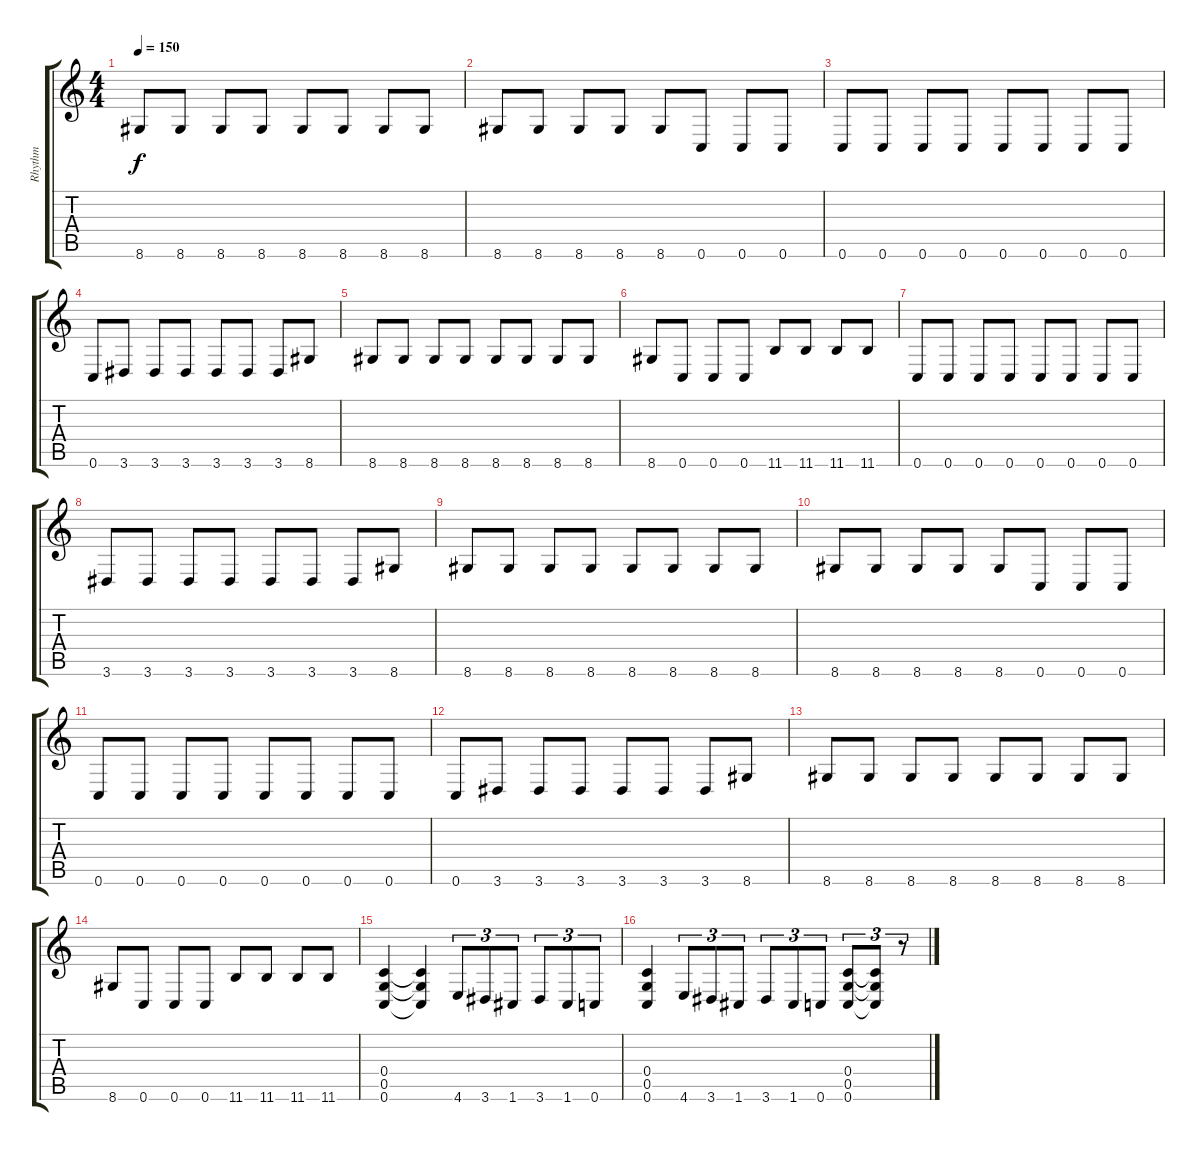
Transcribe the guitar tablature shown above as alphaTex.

\track ("Rhythm" "Rhythm") {instrument distortionguitar}
\staff {score tabs}
\tuning (D4 A3 F3 C3 G2 C2) {hide}
\ts (4 4)
\tempo 150
\clef g2
\ks c
8.6.8{dy f} 8.6.8 8.6.8 8.6.8 8.6.8 8.6.8 8.6.8 8.6.8 |
8.6.8 8.6.8 8.6.8 8.6.8 8.6.8 0.6.8 0.6.8 0.6.8 |
0.6.8 0.6.8 0.6.8 0.6.8 0.6.8 0.6.8 0.6.8 0.6.8 |
0.6.8 3.6.8 3.6.8 3.6.8 3.6.8 3.6.8 3.6.8 8.6.8 |
8.6.8 8.6.8 8.6.8 8.6.8 8.6.8 8.6.8 8.6.8 8.6.8 |
8.6.8 0.6.8 0.6.8 0.6.8 11.6.8 11.6.8 11.6.8 11.6.8 |
0.6.8 0.6.8 0.6.8 0.6.8 0.6.8 0.6.8 0.6.8 0.6.8 |
3.6.8 3.6.8 3.6.8 3.6.8 3.6.8 3.6.8 3.6.8 8.6.8 |
8.6.8 8.6.8 8.6.8 8.6.8 8.6.8 8.6.8 8.6.8 8.6.8 |
8.6.8 8.6.8 8.6.8 8.6.8 8.6.8 0.6.8 0.6.8 0.6.8 |
0.6.8 0.6.8 0.6.8 0.6.8 0.6.8 0.6.8 0.6.8 0.6.8 |
0.6.8 3.6.8 3.6.8 3.6.8 3.6.8 3.6.8 3.6.8 8.6.8 |
8.6.8 8.6.8 8.6.8 8.6.8 8.6.8 8.6.8 8.6.8 8.6.8 |
8.6.8 0.6.8 0.6.8 0.6.8 11.6.8 11.6.8 11.6.8 11.6.8 |
(0.4 0.5 0.6).4 (0.4{t} 0.5{t} 0.6{t}).4 4.6.8{tu (3 2)} 3.6.8{tu (3 2)} 1.6.8{tu (3 2)} 3.6.8{tu (3 2)} 1.6.8{tu (3 2)} 0.6.8{tu (3 2)} |
(0.4 0.5 0.6).4 4.6.8{tu (3 2)} 3.6.8{tu (3 2)} 1.6.8{tu (3 2)} 3.6.8{tu (3 2)} 1.6.8{tu (3 2)} 0.6.8{tu (3 2)} (0.4 0.5 0.6).8{tu (3 2)} (0.4{t} 0.5{t} 0.6{t}).8{tu (3 2)} r.8{tu (3 2)}
